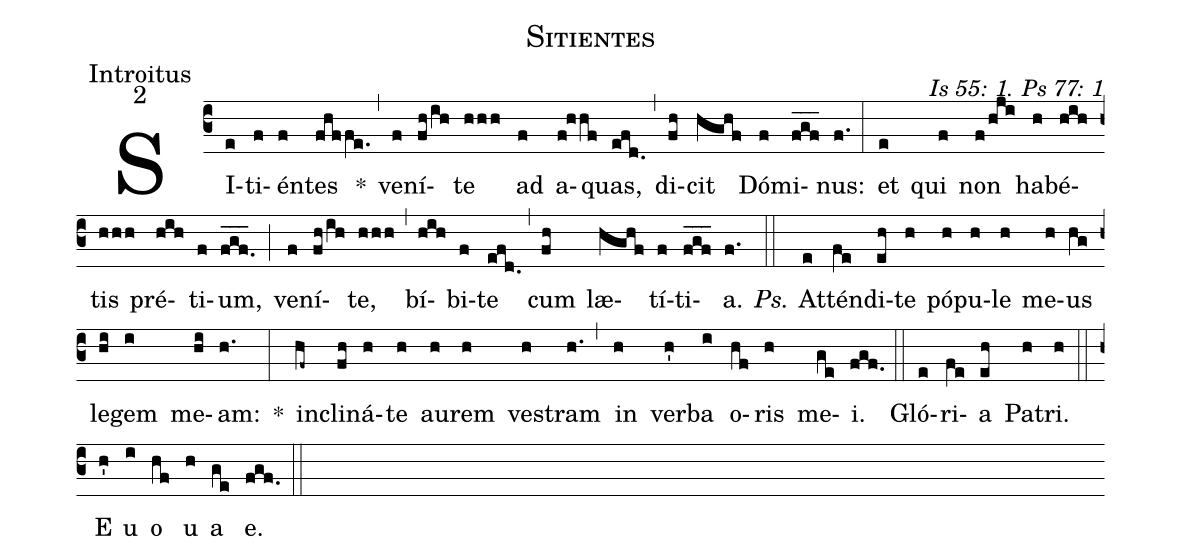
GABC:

name: Sitientes;
office-part: Introitus;
mode: 2;
commentary: Is 55: 1. Ps 77: 1;
%%
(c3) SI(e)ti(f)én(f)tes(fhffe.) *(,) ve(f)ní(fh/ih)te(hhh) ad(f) a(f!hhf)quas,(efd.) (,) di(fh)cit(hghf) Dó(f)mi(fgf___)nus:(f.) (:)
et(e) qui(f) non(f/hji) ha(h)bé(hih)tis(hhh) pré(hih)ti(f)um,(fgf.___) (;) ve(f)ní(fh/ih)te,(hhh) (,) bí(hih)bi(f)te(efd.) (,) cum(fh) læ(hghf)tí(f)ti(fgf___)a.(f.) (::)
<i>Ps.</i> At(e)tén(fe)di(eh)te(h) pó(h)pu(h)le(h) me(h)us(hg) le(hi)gem(i) me(hi)am:(h.) *(:)
in(hf~)cli(fh)ná(h)te(h) au(h)rem(h) ves(h)tram(h.) (,) in(h) ver(h')ba(i) o(hf)ris(h) me(ge)i.(fgf.) (::)
Gló(e)ri(fe)a(eh) Pa(h)tri.(h) (::)
E(h') u(i) o(hf) u(h) a(ge) e.(fgf.) (::)
